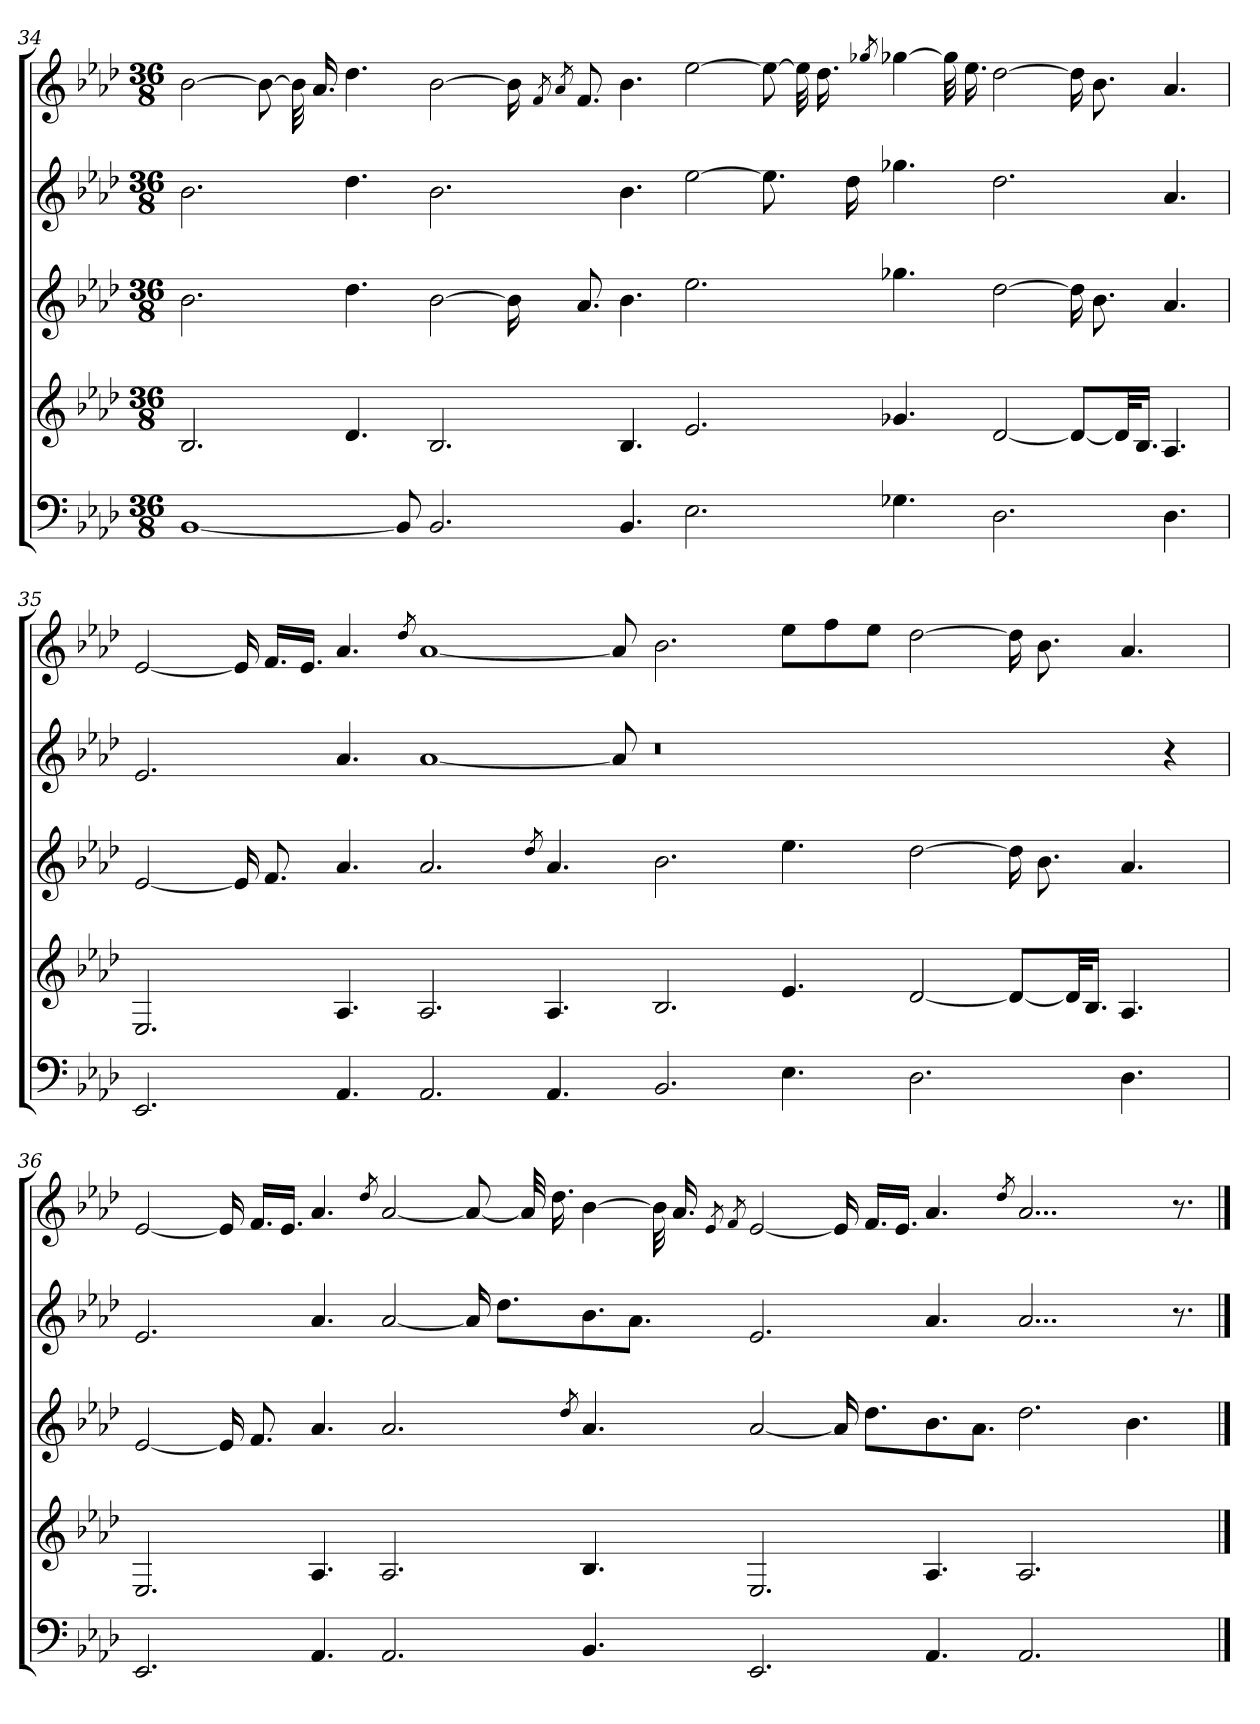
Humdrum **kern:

**kern	**kern	**kern	**kern	**kern
*part5	*part4	*part3	*part2	*part1
*staff5	*staff4	*staff3	*staff2	*staff1
*clefF4	*clefG2	*clefG2	*clefG2	*clefG2
*k[b-e-a-d-]	*k[b-e-a-d-]	*k[b-e-a-d-]	*k[b-e-a-d-]	*k[b-e-a-d-]
*M36/8	*M36/8	*M36/8	*M36/8	*M36/8
=34	=34	=34	=34	=34
[1BB-	2.B-	2.b-	2.b-	[2b-
.	.	.	.	8b-_
.	.	.	.	32b-]
.	.	.	.	16.a-
.	4.d-	4.dd-	4.dd-	4.dd-
8BB-]	.	.	.	.
2.BB-	2.B-	[2b-	2.b-	[2b-
.	.	16b-]	.	16b-]
.	.	.	.	8qf
.	.	.	.	8qa-
.	.	8.a-	.	8.f
4.BB-	4.B-	4.b-	4.b-	4.b-
2.E-	2.e-	2.ee-	[2ee-	[2ee-
.	.	.	8.ee-]	8ee-_
.	.	.	.	32ee-]
.	.	.	.	16.dd-
.	.	.	16dd-	.
.	.	.	.	8qgg-X
4.G-X	4.g-X	4.gg-X	4.gg-X	[4gg-
.	.	.	.	32gg-]
.	.	.	.	16.ee-
2.D-	[2d-	[2dd-	2.dd-	[2dd-
.	8d-/L_	16dd-]	.	16dd-]
.	.	8.b-	.	8.b-
.	32d-/KL]	.	.	.
.	16.B-/JJ	.	.	.
4.D-	4.A-	4.a-	4.a-	4.a-
=35	=35	=35	=35	=35
2.EE-	2.E-	[2e-	2.e-	[2e-
.	.	16e-]	.	16e-]
.	.	8.f	.	16.f/LL
.	.	.	.	16.e-/JJ
4.AA-	4.A-	4.a-	4.a-	4.a-
.	.	.	.	8qdd-
2.AA-	2.A-	2.a-	[1a-	[1a-
.	.	8qdd-	.	.
4.AA-	4.A-	4.a-	.	.
.	.	.	8a-]	8a-]
2.BB-	2.B-	2.b-	0r	2.b-
4.E-	4.e-	4.ee-	.	8ee-\L
.	.	.	.	8ff\
.	.	.	.	8ee-\J
2.D-	[2d-	[2dd-	.	[2dd-
.	8d-/L_	16dd-]	.	16dd-]
.	.	8.b-	.	8.b-
.	32d-/KL]	.	.	.
.	16.B-/JJ	.	.	.
4.D-	4.A-	4.a-	.	4.a-
.	.	.	4r	.
=36	=36	=36	=36	=36
2.EE-	2.E-	[2e-	2.e-	[2e-
.	.	16e-]	.	16e-]
.	.	8.f	.	16.f/LL
.	.	.	.	16.e-/JJ
4.AA-	4.A-	4.a-	4.a-	4.a-
.	.	.	.	8qdd-
2.AA-	2.A-	2.a-	[2a-	[2a-
.	.	.	16a-]	8a-_
.	.	.	8.dd-\L	.
.	.	.	.	32a-]
.	.	.	.	16.dd-
.	.	8qdd-	.	.
4.BB-	4.B-	4.a-	8.b-\	[4b-
.	.	.	8.a-\J	.
.	.	.	.	32b-]
.	.	.	.	16.a-
.	.	.	.	8qe-
.	.	.	.	8qf
2.EE-	2.E-	[2a-	2.e-	[2e-
.	.	16a-]	.	16e-]
.	.	8.dd-\L	.	16.f/LL
.	.	.	.	16.e-/JJ
4.AA-	4.A-	8.b-\	4.a-	4.a-
.	.	8.a-\J	.	.
.	.	.	.	8qdd-
2.AA-	2.A-	2.dd-	2...a-	2...a-
4.ryy	4.ryy	4.b-	.	.
.	.	.	8.r	8.r
==	==	==	==	==
*-	*-	*-	*-	*-
